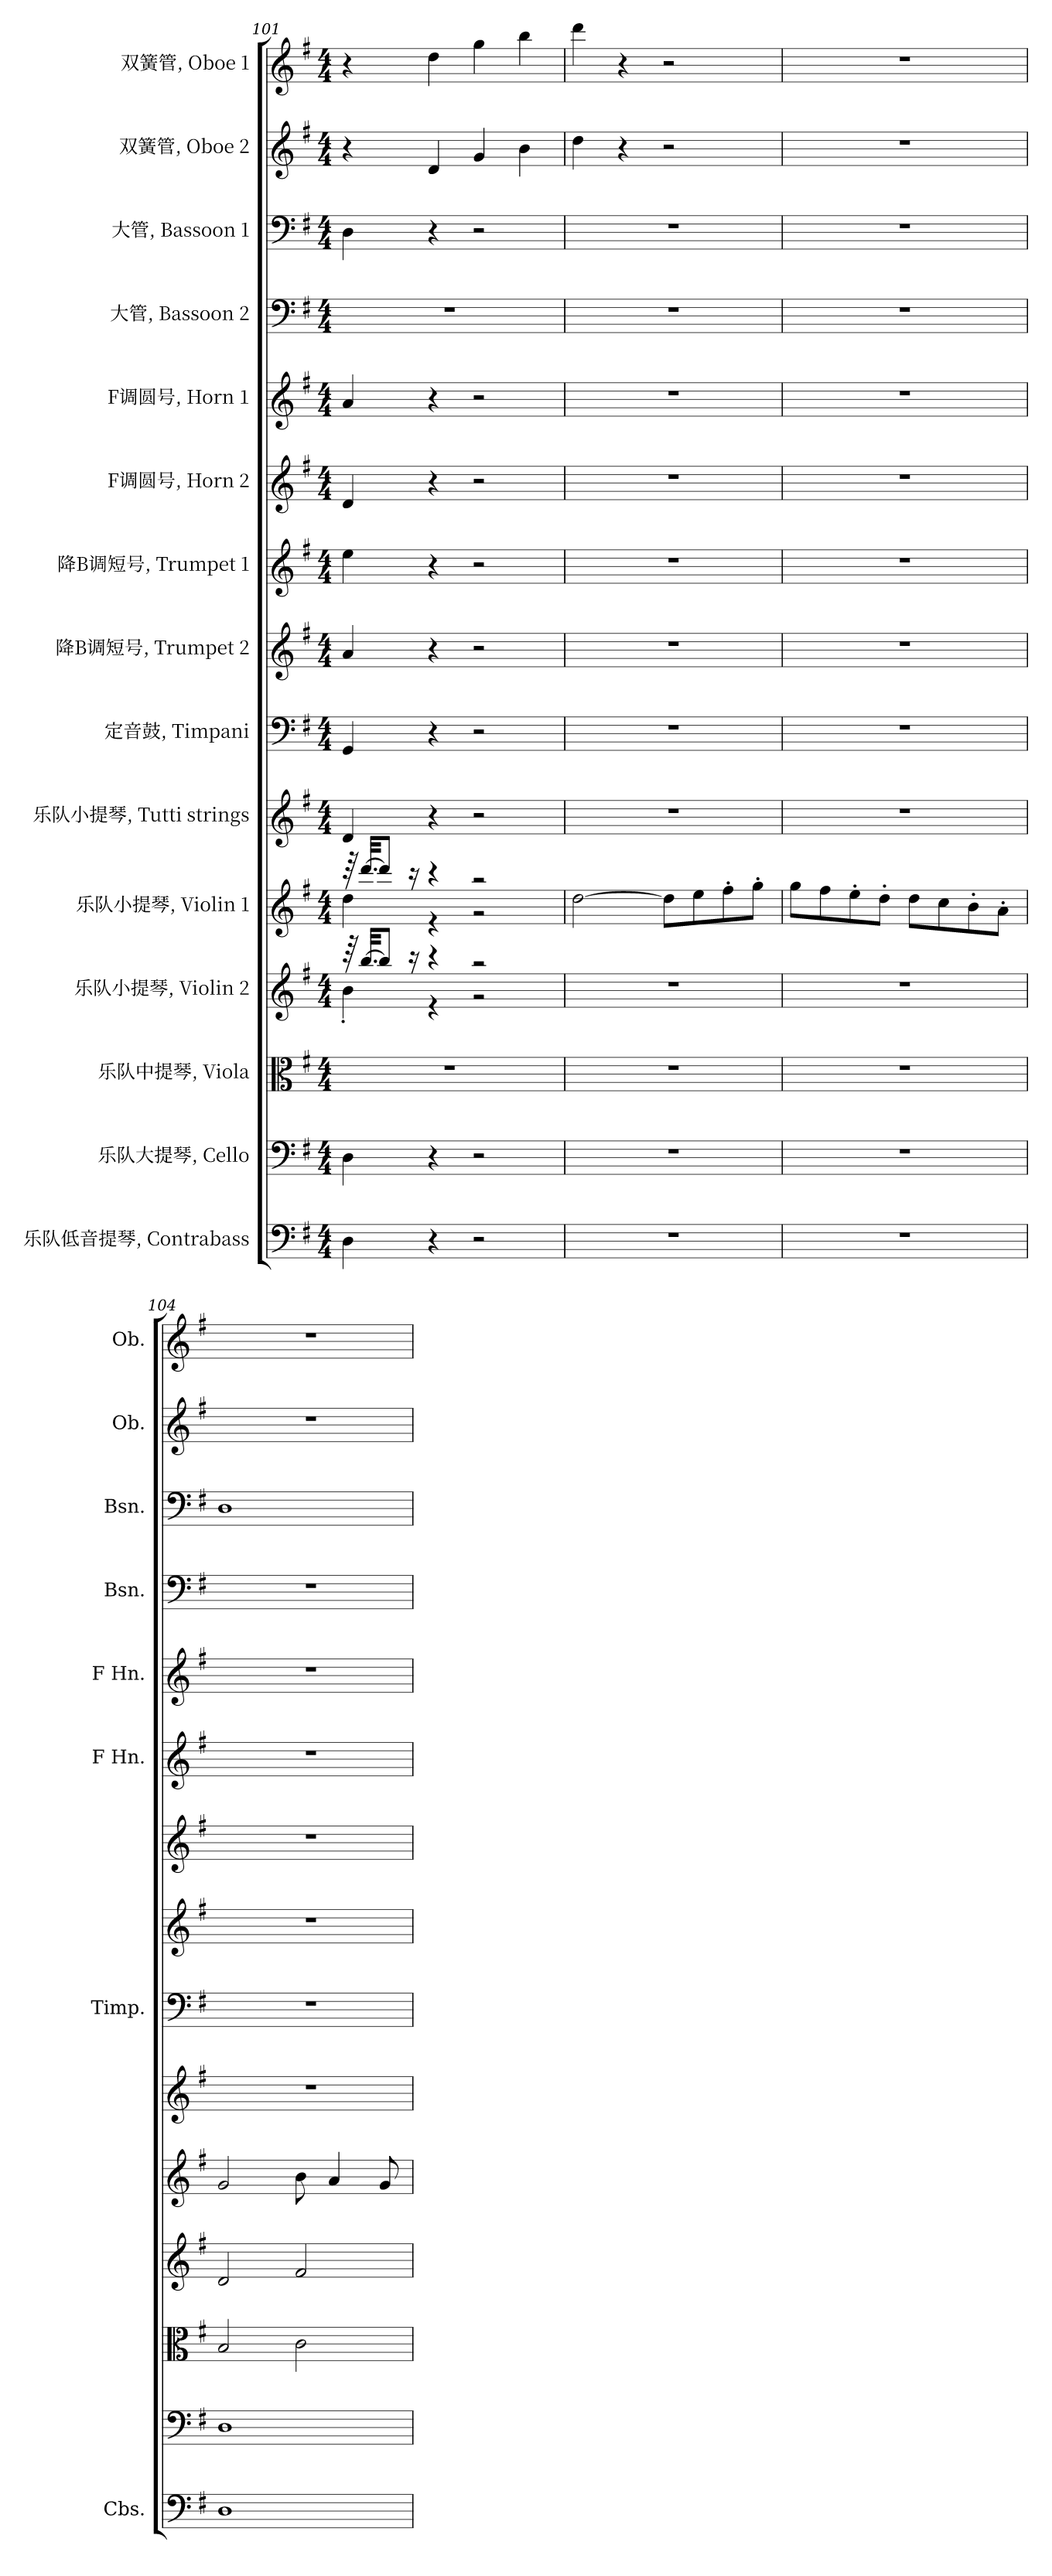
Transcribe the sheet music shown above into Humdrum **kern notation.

**kern	**kern	**kern	**kern	**kern	**kern	**kern	**kern	**kern	**kern	**kern	**kern	**kern	**kern	**kern
*part15	*part14	*part13	*part12	*part11	*part10	*part9	*part8	*part7	*part6	*part5	*part4	*part3	*part2	*part1
*staff15	*staff14	*staff13	*staff12	*staff11	*staff10	*staff9	*staff8	*staff7	*staff6	*staff5	*staff4	*staff3	*staff2	*staff1
*I"乐队低音提琴, Contrabass	*I"乐队大提琴, Cello	*I"乐队中提琴, Viola	*I"乐队小提琴, Violin 2	*I"乐队小提琴, Violin 1	*I"乐队小提琴, Tutti strings	*I"定音鼓, Timpani	*I"降B调短号, Trumpet 2	*I"降B调短号, Trumpet 1	*I"F调圆号, Horn 2	*I"F调圆号, Horn 1	*I"大管, Bassoon 2	*I"大管, Bassoon 1	*I"双簧管, Oboe 2	*I"双簧管, Oboe 1
*I'Cbs.	*	*	*	*	*	*I'Timp.	*	*	*I'F Hn.	*I'F Hn.	*I'Bsn.	*I'Bsn.	*I'Ob.	*I'Ob.
*clefF4	*clefF4	*clefC3	*clefG2	*clefG2	*clefG2	*clefF4	*clefG2	*clefG2	*clefG2	*clefG2	*clefF4	*clefF4	*clefG2	*clefG2
*ITrd7c12	*	*	*	*	*	*	*ITrd1c2	*ITrd1c2	*ITrd4c7	*ITrd4c7	*	*	*	*
*k[f#]	*k[f#]	*k[f#]	*k[f#]	*k[f#]	*k[f#]	*k[f#]	*k[b-]	*k[b-]	*k[]	*k[]	*k[f#]	*k[f#]	*k[f#]	*k[f#]
*M4/4	*M4/4	*M4/4	*M4/4	*M4/4	*M4/4	*M4/4	*M4/4	*M4/4	*M4/4	*M4/4	*M4/4	*M4/4	*M4/4	*M4/4
*MM142	*MM142	*MM142	*MM142	*MM142	*MM142	*MM142	*MM142	*MM142	*MM142	*MM142	*MM142	*MM142	*MM142	*MM142
=101	=101	=101	=101	=101	=101	=101	=101	=101	=101	=101	=101	=101	=101	=101
*	*	*	*^	*^	*	*	*	*	*	*	*	*	*	*
4DD\	4D\	1r	64r	4b'\	64r	4dd\	4d/	4GG/	4g/	4dd\	4G/	4d/	1r	4D\	4r	4r
.	.	.	[32.bb/KKL	.	[32.ddd/KKL	.	.	.	.	.	.	.	.	.	.	.
.	.	.	8bb/J]	.	8ddd/J]	.	.	.	.	.	.	.	.	.	.	.
.	.	.	16r	.	16r	.	.	.	.	.	.	.	.	.	.	.
*	*	*	*	*	*	*	*	*	*	*	*	*	*	*	*	*MM148
4r	4r	.	4r	4r	4r	4r	4r	4r	4r	4r	4r	4r	.	4r	4d/	4dd\
*	*	*	*	*	*	*	*	*	*	*	*	*	*	*	*	*MM149
2r	2r	.	2r	2r	2r	2r	2r	2r	2r	2r	2r	2r	.	2r	4g/	4gg\
*	*	*	*	*	*	*	*	*	*	*	*	*	*	*	*	*MM144
.	.	.	.	.	.	.	.	.	.	.	.	.	.	.	4b\	4bb\
*	*	*	*v	*v	*	*	*	*	*	*	*	*	*	*	*	*
*	*	*	*	*v	*v	*	*	*	*	*	*	*	*	*	*
=102	=102	=102	=102	=102	=102	=102	=102	=102	=102	=102	=102	=102	=102	=102
*	*	*	*	*	*	*	*	*	*	*	*	*	*	*MM151
1r	1r	1r	1r	[2dd\	1r	1r	1r	1r	1r	1r	1r	1r	4dd\	4ddd\
.	.	.	.	.	.	.	.	.	.	.	.	.	4r	4r
.	.	.	.	8dd\L]	.	.	.	.	.	.	.	.	2r	2r
.	.	.	.	8ee\	.	.	.	.	.	.	.	.	.	.
.	.	.	.	8ff#'\	.	.	.	.	.	.	.	.	.	.
.	.	.	.	8gg'\J	.	.	.	.	.	.	.	.	.	.
=103	=103	=103	=103	=103	=103	=103	=103	=103	=103	=103	=103	=103	=103	=103
1r	1r	1r	1r	8gg\L	1r	1r	1r	1r	1r	1r	1r	1r	1r	1r
.	.	.	.	8ff#\	.	.	.	.	.	.	.	.	.	.
.	.	.	.	8ee'\	.	.	.	.	.	.	.	.	.	.
.	.	.	.	8dd'\J	.	.	.	.	.	.	.	.	.	.
.	.	.	.	8dd\L	.	.	.	.	.	.	.	.	.	.
.	.	.	.	8cc\	.	.	.	.	.	.	.	.	.	.
.	.	.	.	8b'\	.	.	.	.	.	.	.	.	.	.
.	.	.	.	8a'\J	.	.	.	.	.	.	.	.	.	.
=104	=104	=104	=104	=104	=104	=104	=104	=104	=104	=104	=104	=104	=104	=104
*	*	*	*	*	*	*	*	*	*	*	*	*	*	*MM146
1DD	1D	2B/	2d/	2g/	1r	1r	1r	1r	1r	1r	1r	1D	1r	1r
.	.	2c\	2f#/	8b\	.	.	.	.	.	.	.	.	.	.
.	.	.	.	4a/	.	.	.	.	.	.	.	.	.	.
.	.	.	.	8g/	.	.	.	.	.	.	.	.	.	.
=	=	=	=	=	=	=	=	=	=	=	=	=	=	=
*-	*-	*-	*-	*-	*-	*-	*-	*-	*-	*-	*-	*-	*-	*-
